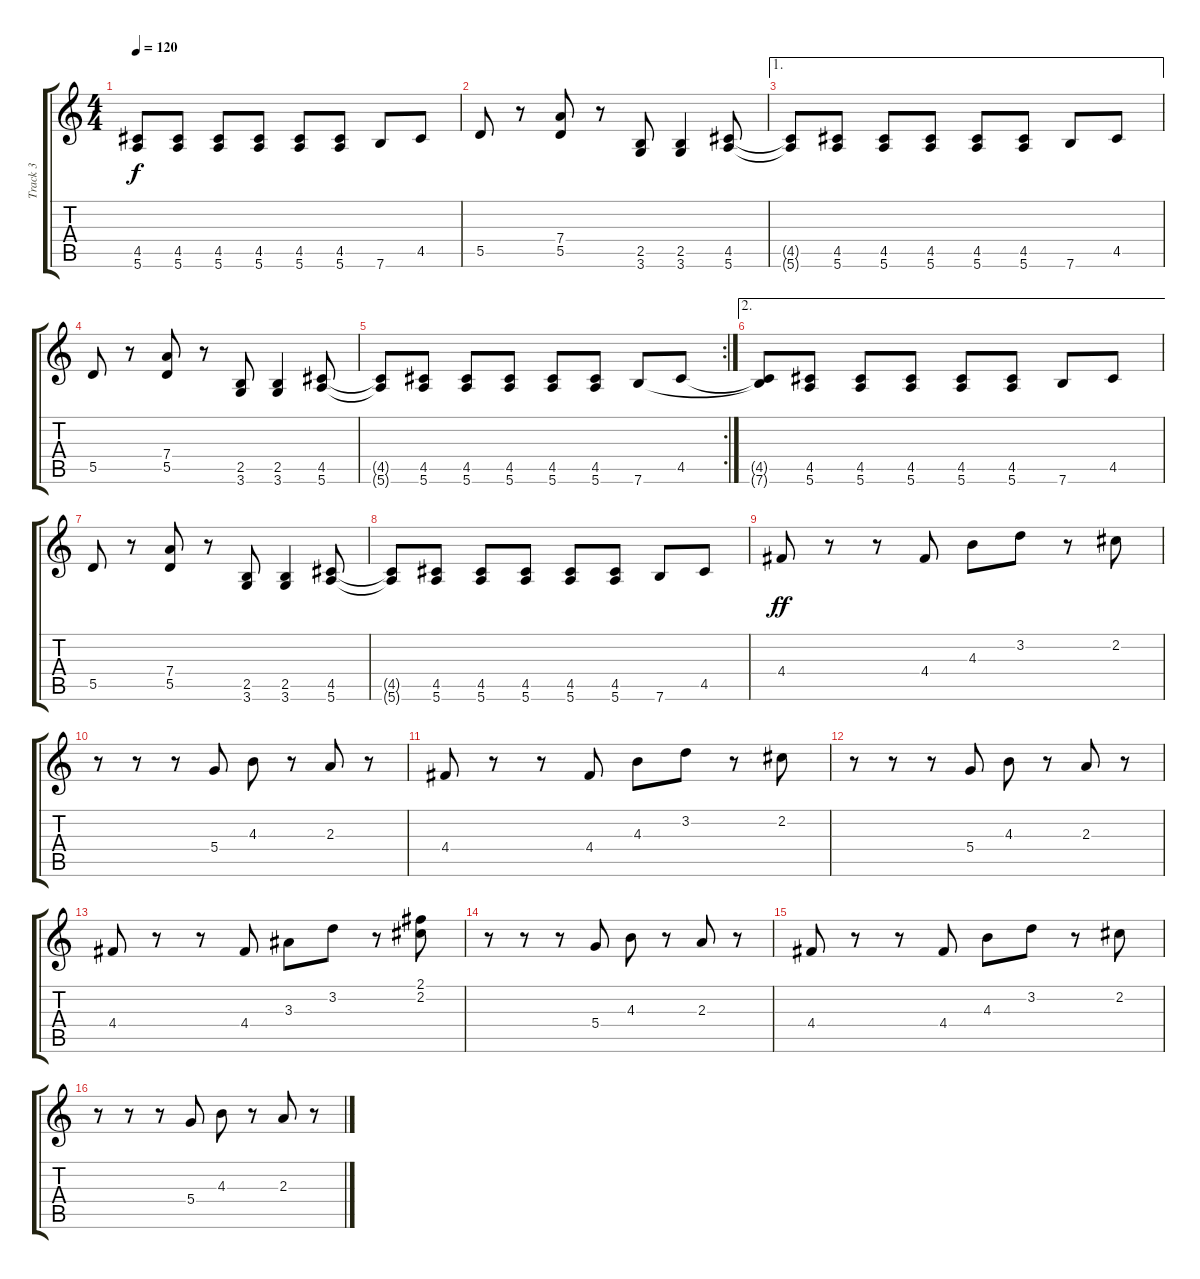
\track ("Track 3" "Track 3") {instrument electricguitarclean}
\staff {score tabs}
\tuning (E4 B3 G3 D3 A2 E2) {hide}
\ts (4 4)
\tempo 120
\clef g2
\ks c
(4.5{t} 5.6{t}).8{dy f} (4.5 5.6).8 (4.5 5.6).8 (4.5 5.6).8 (4.5 5.6).8 (4.5 5.6).8 7.6.8 4.5.8 |
5.5.8 r.8 (7.4 5.5).8 r.8 (2.5 3.6).8 (2.5 3.6).4 (4.5 5.6).8 |
\ae 1
(4.5{t} 5.6{t}).8 (4.5 5.6).8 (4.5 5.6).8 (4.5 5.6).8 (4.5 5.6).8 (4.5 5.6).8 7.6.8 4.5.8 |
5.5.8 r.8 (7.4 5.5).8 r.8 (2.5 3.6).8 (2.5 3.6).4 (4.5 5.6).8 |
\rc 2
(4.5{t} 5.6{t}).8 (4.5 5.6).8 (4.5 5.6).8 (4.5 5.6).8 (4.5 5.6).8 (4.5 5.6).8 7.6.8 4.5.8 |
\ae 2
(4.5{t} 7.6{t}).8 (4.5 5.6).8 (4.5 5.6).8 (4.5 5.6).8 (4.5 5.6).8 (4.5 5.6).8 7.6.8 4.5.8 |
5.5.8 r.8 (7.4 5.5).8 r.8 (2.5 3.6).8 (2.5 3.6).4 (4.5 5.6).8 |
(4.5{t} 5.6{t}).8 (4.5 5.6).8 (4.5 5.6).8 (4.5 5.6).8 (4.5 5.6).8 (4.5 5.6).8 7.6.8 4.5.8 |
4.4.8{dy ff} r.8 r.8 4.4.8 4.3.8 3.2.8 r.8 2.2.8 |
r.8 r.8 r.8 5.4.8 4.3.8 r.8 2.3.8 r.8 |
4.4.8 r.8 r.8 4.4.8 4.3.8 3.2.8 r.8 2.2.8 |
r.8 r.8 r.8 5.4.8 4.3.8 r.8 2.3.8 r.8 |
4.4.8 r.8 r.8 4.4.8 3.3.8 3.2.8 r.8 (2.1 2.2).8 |
r.8 r.8 r.8 5.4.8 4.3.8 r.8 2.3.8 r.8 |
4.4.8 r.8 r.8 4.4.8 4.3.8 3.2.8 r.8 2.2.8 |
r.8 r.8 r.8 5.4.8 4.3.8 r.8 2.3.8 r.8
